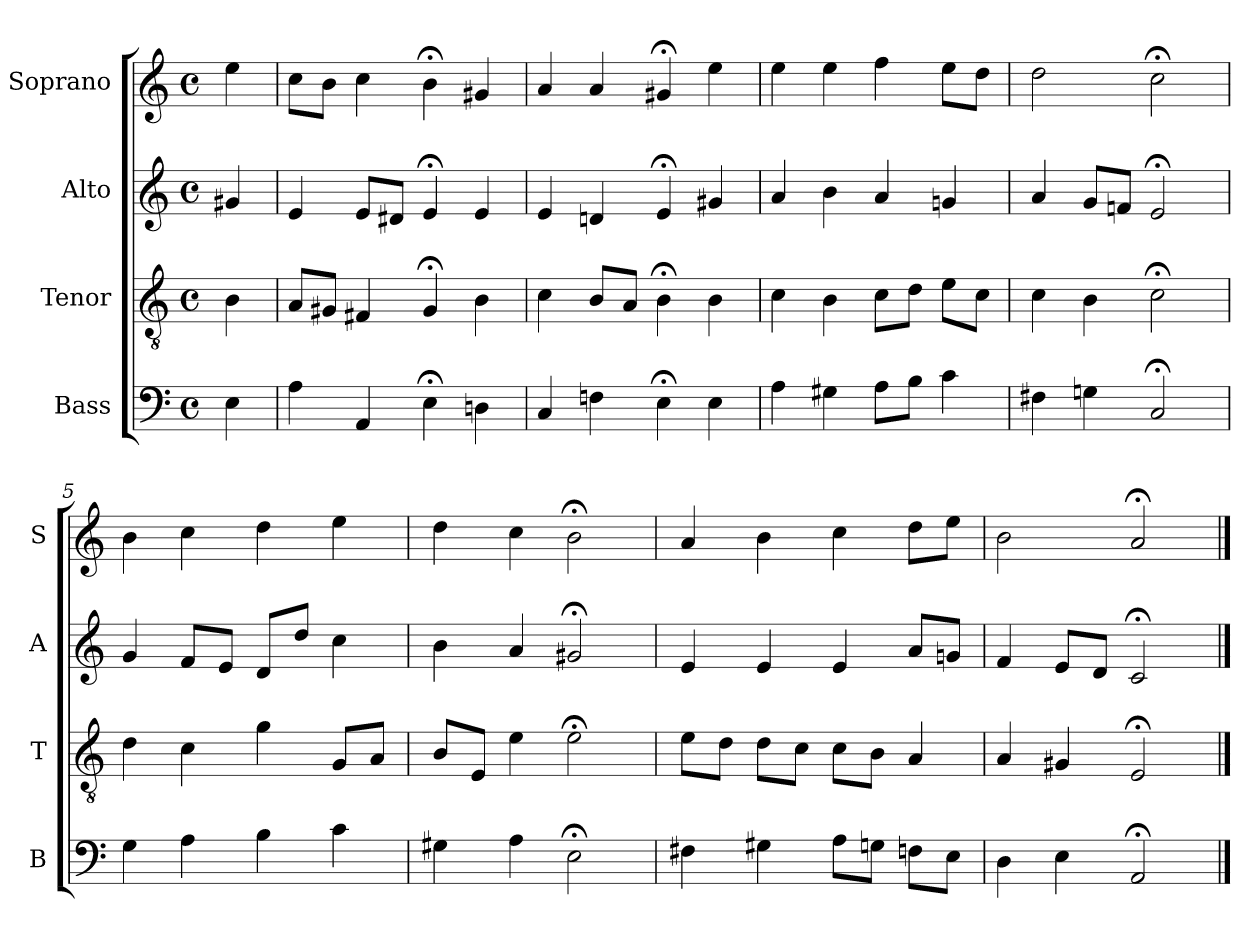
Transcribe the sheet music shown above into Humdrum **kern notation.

**kern	**kern	**kern	**kern
*part4	*part3	*part2	*part1
*staff4	*staff3	*staff2	*staff1
*I"Bass	*I"Tenor	*I"Alto	*I"Soprano
*I'B	*I'T	*I'A	*I'S
*clefF4	*clefGv2	*clefG2	*clefG2
*k[]	*k[]	*k[]	*k[]
*a:	*a:	*a:	*a:
*M4/4	*M4/4	*M4/4	*M4/4
*met(c)	*met(c)	*met(c)	*met(c)
*MM100	*MM100	*MM100	*MM100
=	=	=	=
4E	4B	4g#X	4ee
=1	=1	=1	=1
4A	8AL	4e	8ccL
.	8G#XJ	.	8bJ
4AA	4F#X	8eL	4cc
.	.	8d#XJ	.
4E;<	4G#;<	4e;<	4b;<
4Dn	4B	4e	4g#X
=2	=2	=2	=2
4C	4c	4e	4a
4Fn	8BL	4dn	4a
.	8AJ	.	.
4E;<	4B;<	4e;<	4g#X;<
4E	4B	4g#X	4ee
=3	=3	=3	=3
4A	4c	4a	4ee
4G#X	4B	4b	4ee
8AL	8cL	4a	4ff
8BJ	8dJ	.	.
4c	8eL	4gn	8eeL
.	8cJ	.	8ddJ
=4	=4	=4	=4
4F#X	4c	4a	2dd
4Gn	4B	8gL	.
.	.	8fnJ	.
2C;<	2c;<	2e;<	2cc;<
=5	=5	=5	=5
4G	4d	4g	4b
4A	4c	8fL	4cc
.	.	8eJ	.
4B	4g	8dL	4dd
.	.	8ddJ	.
4c	8GL	4cc	4ee
.	8AJ	.	.
=6	=6	=6	=6
4G#X	8BL	4b	4dd
.	8EJ	.	.
4A	4e	4a	4cc
2E;<	2e;<	2g#X;<	2b;<
=7	=7	=7	=7
4F#X	8eL	4e	4a
.	8dJ	.	.
4G#X	8dL	4e	4b
.	8cJ	.	.
8AL	8cL	4e	4cc
8GnJ	8BJ	.	.
8FnL	4A	8aL	8ddL
8EJ	.	8gnJ	8eeJ
=8	=8	=8	=8
4D	4A	4f	2b
4E	4G#X	8eL	.
.	.	8dJ	.
2AA;<	2E;<	2c;<	2a;<
==	==	==	==
*-	*-	*-	*-
